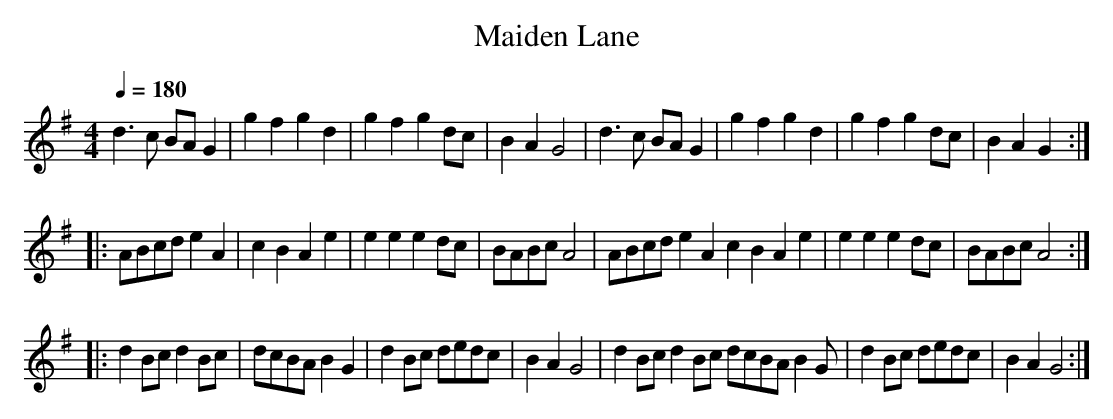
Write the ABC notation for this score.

X:1
T:Maiden Lane
M:4/4
L:1/8
Q:1/4=180
K:G
d3 c BA G2| g2 f2 g2 d2 | g2 f2 g2 dc| B2 A2 G4| d3 c BA G2| g2 f2 g2 d2 |g2 f2 g2 dc| B2 A2 G2:|
|: ABcd e2 A2| c2 B2 A2 e2| e2 e2 e2 dc |BABc A4| ABcd e2 A2 c2 B2 A2 e2 | e2 e2 e2 dc|BABc A4:|
|: d2 Bc d2 Bc|dcBA B2 G2 | d2 Bc dedc | B2 A2 G4| d2 Bc d2 Bc dcBA B2 G1| d2 Bc dedc |B2 A2 G4:|
